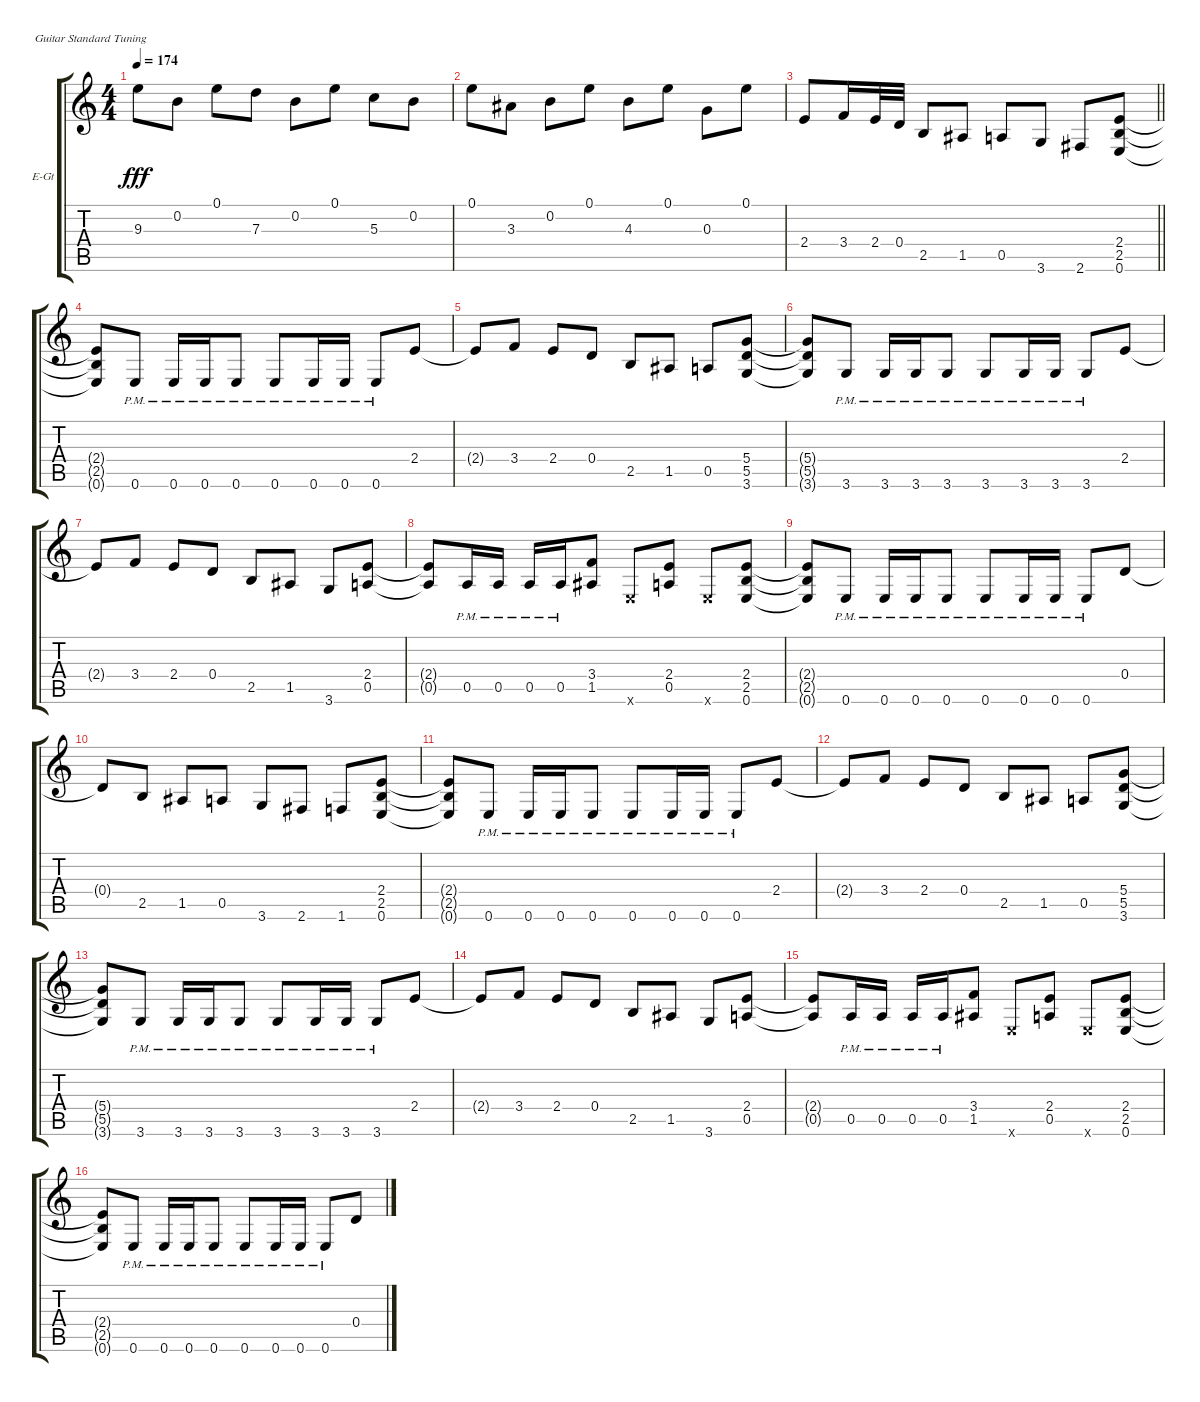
\bracketExtendMode groupsimilarinstruments
\firstSystemTrackNameOrientation horizontal
\otherSystemsTrackNameOrientation horizontal
\track ("Track 1" "E-Gt") {instrument distortionguitar}
\staff {score tabs}
\tuning (E4 B3 G3 D3 A2 E2)
\ts (4 4)
\tempo 174
\clef g2
\ks c
9.3.8{dy fff} 0.2.8 0.1.8 7.3.8 0.2.8 0.1.8 5.3.8 0.2.8 |
0.1.8 3.3.8 0.2.8 0.1.8 4.3.8 0.1.8 0.3.8 0.1.8 |
\barLineRight lightlight
2.4.8 3.4.16 2.4.32 0.4.32 2.5.8 1.5.8 0.5.8 3.6.8 2.6.8 (2.4 2.5 0.6).8 |
(2.4{t} 2.5{t} 0.6{t}).8 0.6{pm}.8 0.6{pm}.16 0.6{pm}.16 0.6{pm}.8 0.6{pm}.8 0.6{pm}.16 0.6{pm}.16 0.6{pm}.8 2.4.8 |
2.4{t}.8 3.4.8 2.4.8 0.4.8 2.5.8 1.5.8 0.5.8 (5.4 5.5 3.6).8 |
(5.4{t} 5.5{t} 3.6{t}).8 3.6{pm}.8 3.6{pm}.16 3.6{pm}.16 3.6{pm}.8 3.6{pm}.8 3.6{pm}.16 3.6{pm}.16 3.6{pm}.8 2.4.8 |
2.4{t}.8 3.4.8 2.4.8 0.4.8 2.5.8 1.5.8 3.6.8 (2.4 0.5).8 |
(2.4{t} 0.5{t}).8 0.5{pm}.16 0.5{pm}.16 0.5{pm}.16 0.5{pm}.16 (3.4 1.5).8 0.6{x}.8 (2.4 0.5).8 0.6{x}.8 (2.4 2.5 0.6).8 |
(2.4{t} 2.5{t} 0.6{t}).8 0.6{pm}.8 0.6{pm}.16 0.6{pm}.16 0.6{pm}.8 0.6{pm}.8 0.6{pm}.16 0.6{pm}.16 0.6{pm}.8 0.4.8 |
0.4{t}.8 2.5.8 1.5.8 0.5.8 3.6.8 2.6.8 1.6.8 (2.4 2.5 0.6).8 |
(2.4{t} 2.5{t} 0.6{t}).8 0.6{pm}.8 0.6{pm}.16 0.6{pm}.16 0.6{pm}.8 0.6{pm}.8 0.6{pm}.16 0.6{pm}.16 0.6{pm}.8 2.4.8 |
2.4{t}.8 3.4.8 2.4.8 0.4.8 2.5.8 1.5.8 0.5.8 (5.4 5.5 3.6).8 |
(5.4{t} 5.5{t} 3.6{t}).8 3.6{pm}.8 3.6{pm}.16 3.6{pm}.16 3.6{pm}.8 3.6{pm}.8 3.6{pm}.16 3.6{pm}.16 3.6{pm}.8 2.4.8 |
2.4{t}.8 3.4.8 2.4.8 0.4.8 2.5.8 1.5.8 3.6.8 (2.4 0.5).8 |
(2.4{t} 0.5{t}).8 0.5{pm}.16 0.5{pm}.16 0.5{pm}.16 0.5{pm}.16 (3.4 1.5).8 0.6{x}.8 (2.4 0.5).8 0.6{x}.8 (2.4 2.5 0.6).8 |
(2.4{t} 2.5{t} 0.6{t}).8 0.6{pm}.8 0.6{pm}.16 0.6{pm}.16 0.6{pm}.8 0.6{pm}.8 0.6{pm}.16 0.6{pm}.16 0.6{pm}.8 0.4.8
